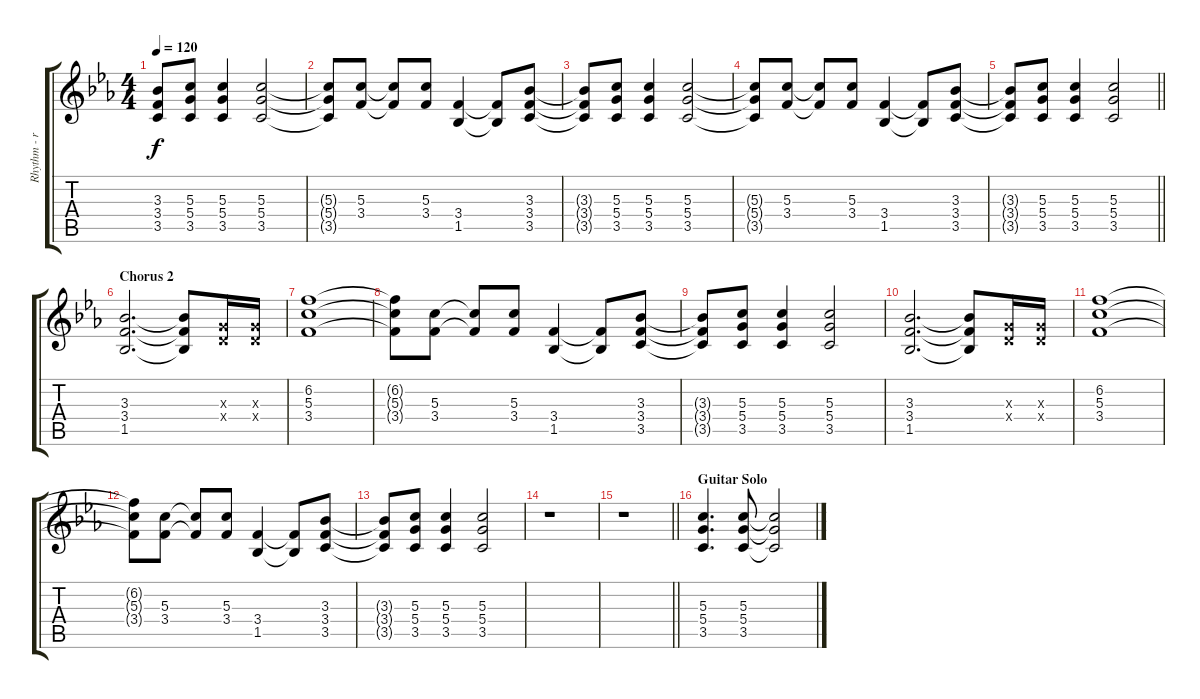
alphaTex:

\track ("Rhythm - right" "Rhythm - r") {instrument overdrivenguitar}
\staff {score tabs}
\tuning (E4 B3 G3 D3 A2 E2) {hide}
\ts (4 4)
\tempo 120
\clef g2
\ks cminor
(3.3{t} 3.4{t} 3.5{t}).8{dy f} (5.3 5.4 3.5).8 (5.3 5.4 3.5).4 (5.3 5.4 3.5).2 |
(5.3{t} 5.4{t} 3.5{t}).8 (5.3 3.4).8 (5.3{t} 3.4{t}).8 (5.3 3.4).8 (3.4 1.5).4 (3.4{t} 1.5{t}).8 (3.3 3.4 3.5).8 |
(3.3{t} 3.4{t} 3.5{t}).8 (5.3 5.4 3.5).8 (5.3 5.4 3.5).4 (5.3 5.4 3.5).2 |
(5.3{t} 5.4{t} 3.5{t}).8 (5.3 3.4).8 (5.3{t} 3.4{t}).8 (5.3 3.4).8 (3.4 1.5).4 (3.4{t} 1.5{t}).8 (3.3 3.4 3.5).8 |
\barLineRight lightlight
(3.3{t} 3.4{t} 3.5{t}).8 (5.3 5.4 3.5).8 (5.3 5.4 3.5).4 (5.3 5.4 3.5).2 |
\section ("" "Chorus 2")
(3.3 3.4 1.5).2{d} (3.3{t} 3.4{t} 1.5{t}).8 (0.3{x} 0.4{x}).16 (0.3{x} 0.4{x}).16 |
(6.2 5.3 3.4).1 |
(6.2{t} 5.3{t} 3.4{t}).8 (5.3 3.4).8 (5.3{t} 3.4{t}).8 (5.3 3.4).8 (3.4 1.5).4 (3.4{t} 1.5{t}).8 (3.3 3.4 3.5).8 |
(3.3{t} 3.4{t} 3.5{t}).8 (5.3 5.4 3.5).8 (5.3 5.4 3.5).4 (5.3 5.4 3.5).2 |
(3.3 3.4 1.5).2{d} (3.3{t} 3.4{t} 1.5{t}).8 (0.3{x} 0.4{x}).16 (0.3{x} 0.4{x}).16 |
(6.2 5.3 3.4).1 |
(6.2{t} 5.3{t} 3.4{t}).8 (5.3 3.4).8 (5.3{t} 3.4{t}).8 (5.3 3.4).8 (3.4 1.5).4 (3.4{t} 1.5{t}).8 (3.3 3.4 3.5).8 |
(3.3{t} 3.4{t} 3.5{t}).8 (5.3 5.4 3.5).8 (5.3 5.4 3.5).4 (5.3 5.4 3.5).2 |
r.1 |
\barLineRight lightlight
r.1 |
\section ("" "Guitar Solo")
(5.3 5.4 3.5).4{d} (5.3 5.4 3.5).8 (5.3{t} 5.4{t} 3.5{t}).2
